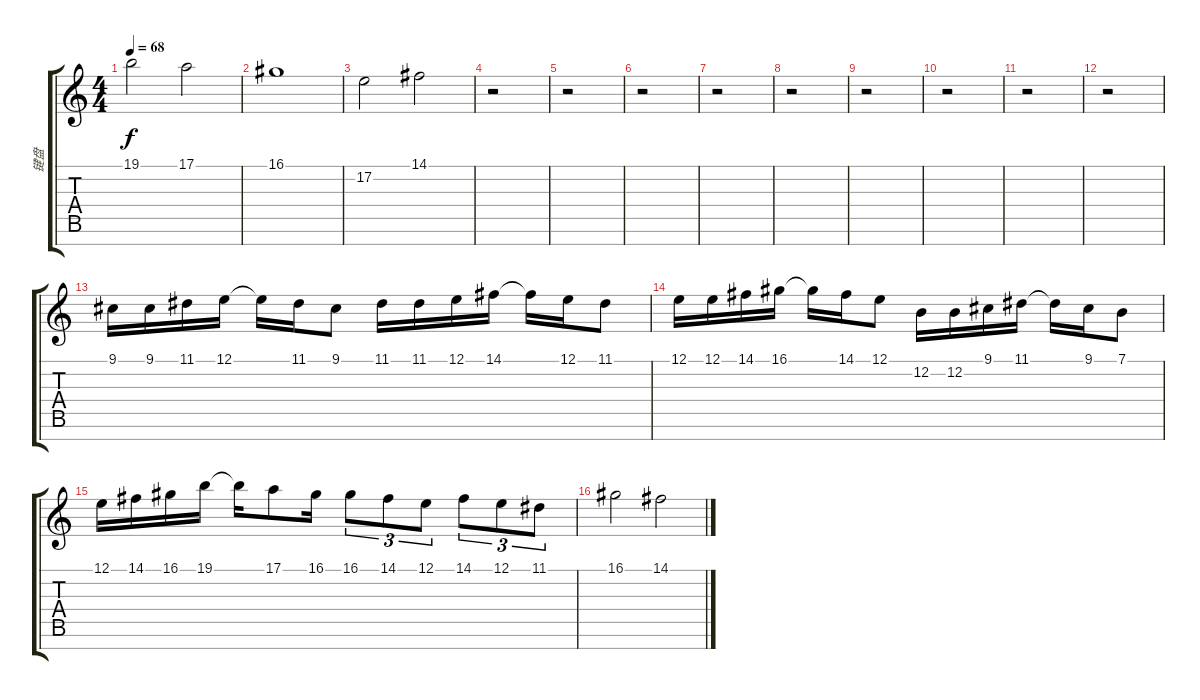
\track ("键盘" "键盘") {instrument synthstrings1}
\staff {score tabs}
\tuning (E4 B3 G3 D3 A2 E2 B1) {hide}
\ts (4 4)
\tempo 68
\clef g2
\ks c
19.1.2{dy f} 17.1.2 |
16.1.1 |
17.2.2 14.1.2 |
r.2 |
r.2 |
r.2 |
r.2 |
r.2 |
r.2 |
r.2 |
r.2 |
r.2 |
9.1.16 9.1.16 11.1.16 12.1.16 12.1{t}.16 11.1.16 9.1.8 11.1.16 11.1.16 12.1.16 14.1.16 14.1{t}.16 12.1.16 11.1.8 |
12.1.16 12.1.16 14.1.16 16.1.16 16.1{t}.16 14.1.16 12.1.8 12.2.16 12.2.16 9.1.16 11.1.16 11.1{t}.16 9.1.16 7.1.8 |
12.1.16 14.1.16 16.1.16 19.1.16 19.1{t}.16 17.1.8 16.1.16 16.1.8{tu (3 2)} 14.1.8{tu (3 2)} 12.1.8{tu (3 2)} 14.1.8{tu (3 2)} 12.1.8{tu (3 2)} 11.1.8{tu (3 2)} |
16.1.2 14.1.2
